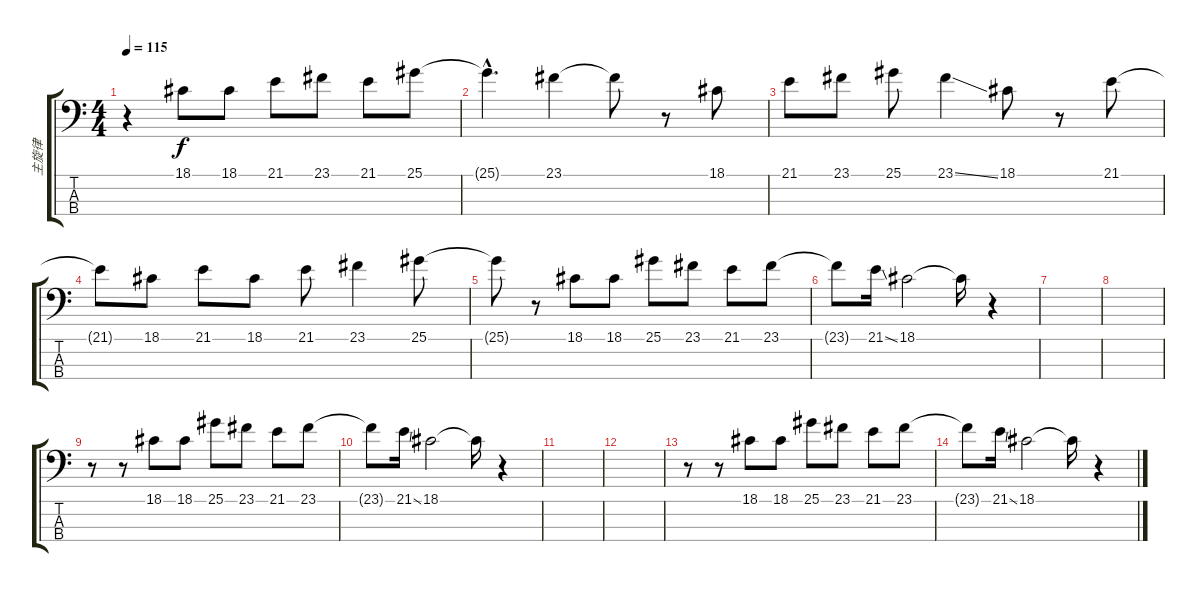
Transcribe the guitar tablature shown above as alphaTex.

\track ("主旋律" "主旋律") {instrument violin}
\staff {score tabs}
\tuning (G2 D2 A1 E1) {hide}
\ts (4 4)
\tempo 115
\clef f4
\ks c
r.4{dy f} 18.1.8 18.1.8 21.1.8 23.1.8 21.1.8 25.1.8 |
25.1{hac t}.4{d} 23.1.4 23.1{t}.8 r.8 18.1.8 |
21.1.8 23.1.8 25.1.8 23.1{ss}.4 18.1.8 r.8 21.1.8 |
21.1{t}.8 18.1.8 21.1.8 18.1.8 21.1.8 23.1.4 25.1.8 |
25.1{t}.8 r.8 18.1.8 18.1.8 25.1.8 23.1.8 21.1.8 23.1.8 |
23.1{t}.8 21.1{ss}.16 18.1.2 18.1{t}.16 r.4 |
|
|
r.8 r.8 18.1.8 18.1.8 25.1.8 23.1.8 21.1.8 23.1.8 |
23.1{t}.8 21.1{ss}.16 18.1.2 18.1{t}.16 r.4 |
|
|
r.8 r.8 18.1.8 18.1.8 25.1.8 23.1.8 21.1.8 23.1.8 |
23.1{t}.8 21.1{ss}.16 18.1.2 18.1{t}.16 r.4
